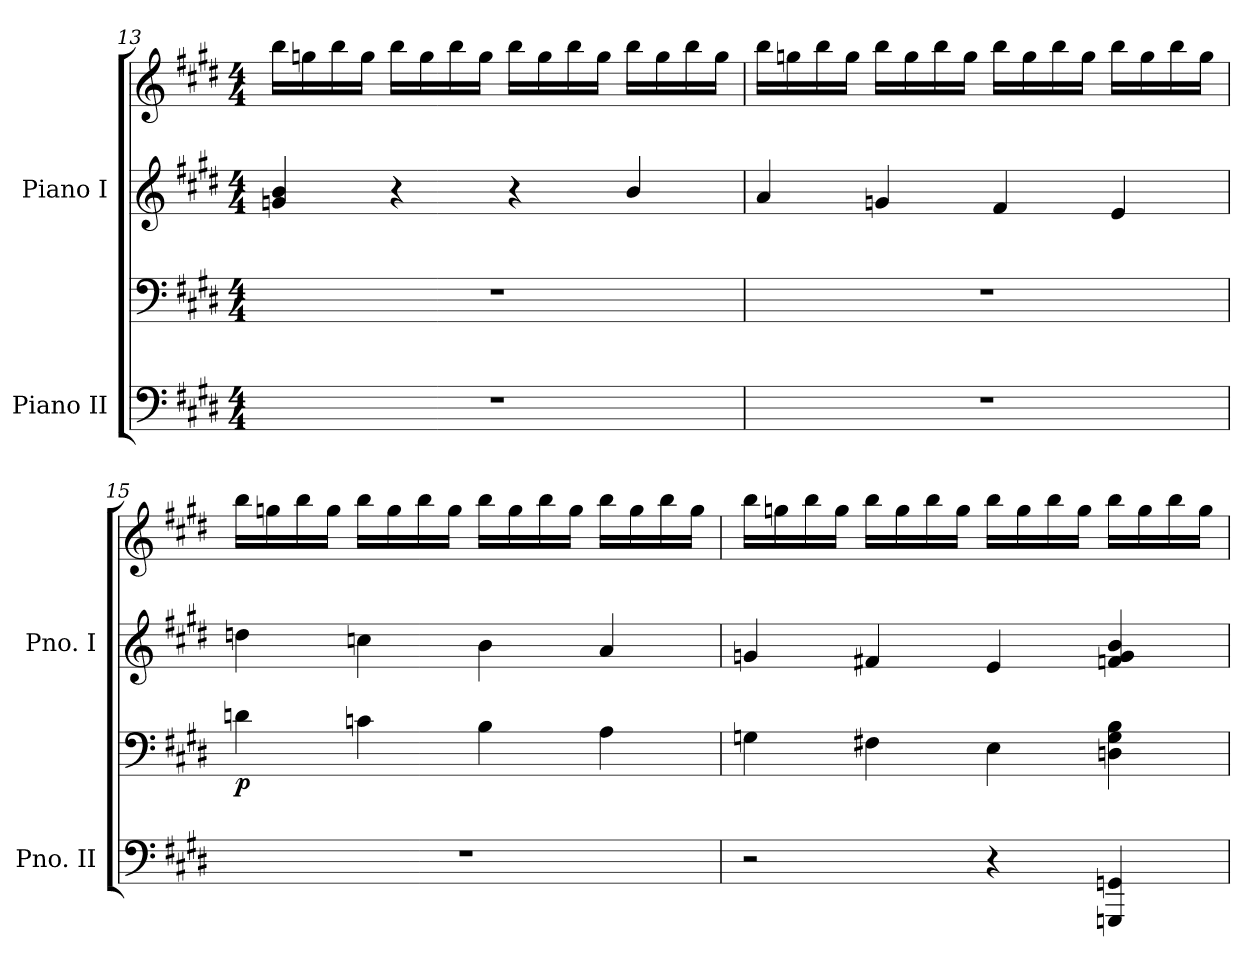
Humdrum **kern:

**kern	**kern	**dynam	**kern	**kern
*part2	*part2	*part2	*part1	*part1
*staff4	*staff3	*staff3/4	*staff2	*staff1
*I"Piano II	*	*	*I"Piano I	*
*I'Pno. II	*	*	*I'Pno. I	*
*clefF4	*clefF4	*	*clefG2	*clefG2
*k[f#c#g#d#]	*k[f#c#g#d#]	*	*k[f#c#g#d#]	*k[f#c#g#d#]
*M4/4	*M4/4	*	*M4/4	*M4/4
=13	=13	=13	=13	=13
1r	1r	.	4gn/ 4b/	16bb\LL
.	.	.	.	16ggn\
.	.	.	.	16bb\
.	.	.	.	16gg\JJ
.	.	.	4r	16bb\LL
.	.	.	.	16gg\
.	.	.	.	16bb\
.	.	.	.	16gg\JJ
.	.	.	4r	16bb\LL
.	.	.	.	16gg\
.	.	.	.	16bb\
.	.	.	.	16gg\JJ
.	.	.	4b/	16bb\LL
.	.	.	.	16gg\
.	.	.	.	16bb\
.	.	.	.	16gg\JJ
!!LO:LB:g=z
=14	=14	=14	=14	=14
1r	1r	.	4a/	16bb\LL
.	.	.	.	16ggn\
.	.	.	.	16bb\
.	.	.	.	16gg\JJ
.	.	.	4gn/	16bb\LL
.	.	.	.	16gg\
.	.	.	.	16bb\
.	.	.	.	16gg\JJ
.	.	.	4f#/	16bb\LL
.	.	.	.	16gg\
.	.	.	.	16bb\
.	.	.	.	16gg\JJ
.	.	.	4e/	16bb\LL
.	.	.	.	16gg\
.	.	.	.	16bb\
.	.	.	.	16gg\JJ
=15	=15	=15	=15	=15
!	!	!LO:DY:b	!	!
1r	4dn\	p	4ddn\	16bb\LL
.	.	.	.	16ggn\
.	.	.	.	16bb\
.	.	.	.	16gg\JJ
.	4cn\	.	4ccn\	16bb\LL
.	.	.	.	16gg\
.	.	.	.	16bb\
.	.	.	.	16gg\JJ
.	4B\	.	4b\	16bb\LL
.	.	.	.	16gg\
.	.	.	.	16bb\
.	.	.	.	16gg\JJ
.	4A\	.	4a/	16bb\LL
.	.	.	.	16gg\
.	.	.	.	16bb\
.	.	.	.	16gg\JJ
!!LO:LB:g=z
=16	=16	=16	=16	=16
2r	4Gn\	.	4gn/	16bb\LL
.	.	.	.	16ggn\
.	.	.	.	16bb\
.	.	.	.	16gg\JJ
.	4F#X\	.	4f#X/	16bb\LL
.	.	.	.	16gg\
.	.	.	.	16bb\
.	.	.	.	16gg\JJ
4r	4E\	.	4e/	16bb\LL
.	.	.	.	16gg\
.	.	.	.	16bb\
.	.	.	.	16gg\JJ
4GGGn/ 4GGn/	4Dn\ 4G\ 4B\	.	4fn/ 4g/ 4b/	16bb\LL
.	.	.	.	16gg\
.	.	.	.	16bb\
.	.	.	.	16gg\JJ
=	=	=	=	=
*-	*-	*-	*-	*-
